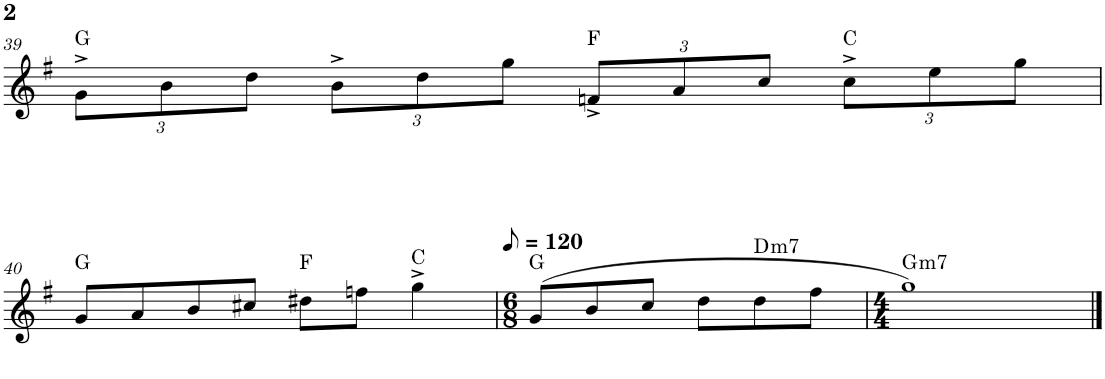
**kern	**harte
*part1	*part1
*staff1	*
*I"Alto Saxophone	*
*I'A. Sax.	*
!!LO:PB:g=z
*clefG2	*
*Trd5c9	*
*k[f#]	*
*M4/4	*
*Xbrackettup	*
=39	=39
12g^\L	G:maj
12b\	.
12dd\J	.
12b^\L	.
12dd\	.
12gg\J	.
12fn^/L	F:maj
12a/	.
12cc/J	.
12cc^\L	C:maj
12ee\	.
12gg\J	.
!!LO:LB:g=z
=40	=40
*k[f#]	*
8g/L	G:maj
8a/	.
8b/	.
8cc#X/J	.
8dd#X\L	F:maj
8ffn\J	.
4gg^\	C:maj
=41	=41
*M6/8	*
*MM60	*
(8g/L	G:maj
8b/	.
8cc/J	.
8dd\L	.
!	!LO:H:kt=m7
8dd\	D:min7
8ff#\J	.
=42	=42
*M4/4	*
!	!LO:H:kt=m7
1gg)	G:min7
==	==
*-	*-
